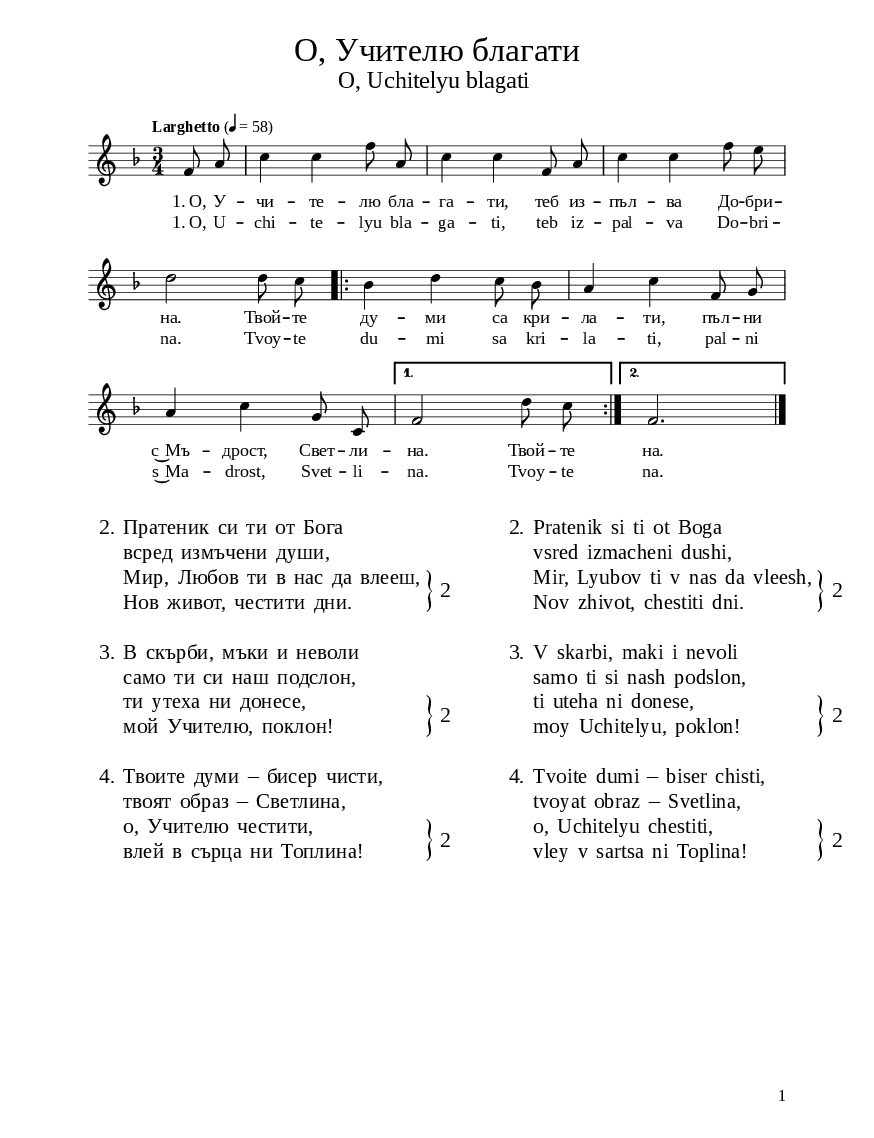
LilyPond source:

\version "2.24.0"

% include paper part and global functions
\include "include/globals.ily"

"rightBraces051" = \markup {
  \column {
    % repeat braces
    \translate #'(0 . -5.5 )
    \right-brace #20

    \translate #'(0 . -10.0 )
    \right-brace #20

    \translate #'(0 . -10.0 )
    \right-brace #20
  }
  \column {
    % repeat numbers
    \translate #'(0 . -6.1 )
    2

    \translate #'(0 . -12.0 )
    2

    \translate #'(0 . -12.0 )
    2
  }
}

\bookpart {
  \include "include/bookpart-paper.ily"
  \score {
    \include "include/score-layout.ily"

    \new Voice \absolute  {
      \clef treble
      \key f \major
      \time 3/4
      \tempoFunc "Larghetto" 4 "58"
      \partial 4
      \autoBeamOff
      f'8 a' c''4 c'' f''8 a' | c''4 c'' f'8 a' | c''4 c'' f''8 e'' \break
      d''2 d''8 c'' \repeat volta 2 {
        | bes'4 d'' c''8 bes' | a'4 c'' f'8 g' \break |
        a'4 c'' g'8 c'8 |
      } \alternative { { f'2 d''8 c''  | } { f'2. | \break } } \bar "|."
    }

    \addlyrics {
      "1. О," У -- чи -- те -- лю бла -- га -- ти, теб из -- пъл -- ва До -- бри --
      на. Твой -- те ду -- ми са кри -- ла -- ти, пъл -- ни
      с~Мъ -- дрост, Свет -- ли -- на. Твой -- те на.
    }

    \addlyrics {
      "1. O," U -- chi -- te -- lyu bla -- ga -- ti, teb iz -- pal -- va Do -- bri --
      na. Tvoy -- te du -- mi sa kri -- la -- ti, pal -- ni
      s~Ma -- drost, Svet -- li -- na. Tvoy -- te na.
    }

    \header {
      title = \titleFunc "О, Учителю благати" "O, Uchitelyu blagati "
    }

    \midi{}

  } % score

  \markup \fontsize #bgCoupletFontSize {
    \hspace #1
    \override #`(baseline-skip . ,bgCoupletBaselineSkip)
    \column {
      \line {   2. Пратеник си ти от Бога}

      \line {   "   "всред измъчени души,}

      \line {   "   "Мир, Любов ти в нас да влееш,}

      \line {   "   "Нов живот, честити дни.}

      \line {   "   "}

      \line {   3. В скърби, мъки и неволи }

      \line {   "   "само ти си наш подслон,}

      \line {   "   "ти утеха ни донесе,}

      \line {   "   "мой Учителю, поклон!}

      \line {   "   "}

      \line {   4. Твоите думи – бисер чисти,}

      \line {   "   "твоят образ – Светлина,}

      \line {   "   "о, Учителю честити,}

      \line {   "   "влей в сърца ни Топлина!}
    }\"rightBraces051"

    \hspace #5
    \override #`(baseline-skip . ,bgCoupletBaselineSkip)
    \column {
      \line {   2. Pratenik si ti ot Boga}

      \line {   "   "vsred izmacheni dushi,}

      \line {   "   "Mir, Lyubov ti v nas da vleesh,}

      \line {   "   "Nov zhivot, chestiti dni.}

      \line {   "   "}

      \line {   3. V skarbi, maki i nevoli }

      \line {   "   "samo ti si nash podslon,}

      \line {   "   "ti uteha ni donese,}

      \line {   "   "moy Uchitelyu, poklon!}

      \line {   "   "}

      \line {   4. Tvoite dumi – biser chisti,}

      \line {   "   "tvoyat obraz – Svetlina,}

      \line {   "   "o, Uchitelyu chestiti,}

      \line {   "   "vley v sartsa ni Toplina!}
    } %column
    \"rightBraces051"
  } % markup

  \pageBreak
  % include foreign translation(s) of the song
  \version "2.24.0"

\markup \fill-line { \fontsize #deTitleFontSize "Oh, gütiger Meister" }
\markup \null
\markup \null
\markup \fontsize #deCoupletFontSize {
  \hspace #10
  \override #`(baseline-skip . ,deCoupletBaselineSkip)

 \column {
    \line {1. Oh, gütiger Meister,}
    \line {   "   "du bist von Güte erfüllt,}
    \line {   "   "deine Worte sind beflügelt,}
    \line {   "   "voller Weisheit und Licht.}
    \line { " " }
    \line {   2. Du bist der Bote Gottes}
    \line {   "   "unter gequälten Seelen.}
    \line {   "   "Gieße in uns Frieden und Liebe,}
    \line {   "   "ein neues Leben und glückliche Tage.}
    \line { " " }
    \line {   3. In Zeiten von Kummer, Unglück und Elend}
    \line {   "   "nur du bist unsere Zuflucht,}
    \line {   "   "du hast uns Trost gebracht.}
    \line {   "   "Dir, mein Meister, gilt Verneigung!}
    \line { " " }
    \line {  4. Deine Worte – reine Perlen,}
    \line {   "   "dein Bild – Licht.}
    \line {   "   "Oh, verehrter Meister,}
    \line {   "   "fülle unsere Herzen mit Wärme!}


  }

}


} % bookpart
